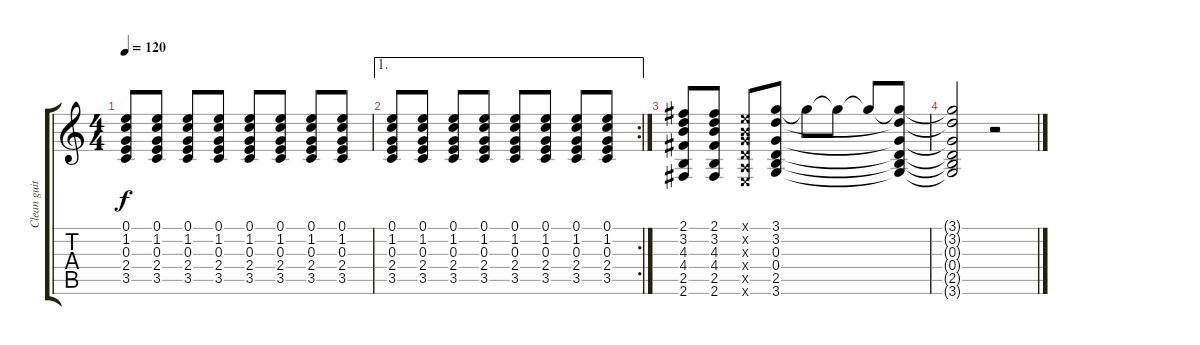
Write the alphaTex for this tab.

\track ("Clean guitar" "Clean guit") {instrument acousticguitarnylon}
\staff {score tabs}
\tuning (E4 B3 G3 D3 A2 E2) {hide}
\ts (4 4)
\tempo 120
\clef g2
\ks c
(0.1 1.2 0.3 2.4 3.5).8{dy f} (0.1 1.2 0.3 2.4 3.5).8 (0.1 1.2 0.3 2.4 3.5).8 (0.1 1.2 0.3 2.4 3.5).8 (0.1 1.2 0.3 2.4 3.5).8 (0.1 1.2 0.3 2.4 3.5).8 (0.1 1.2 0.3 2.4 3.5).8 (0.1 1.2 0.3 2.4 3.5).8 |
\ae 1
\rc 2
(0.1 1.2 0.3 2.4 3.5).8 (0.1 1.2 0.3 2.4 3.5).8 (0.1 1.2 0.3 2.4 3.5).8 (0.1 1.2 0.3 2.4 3.5).8 (0.1 1.2 0.3 2.4 3.5).8 (0.1 1.2 0.3 2.4 3.5).8 (0.1 1.2 0.3 2.4 3.5).8 (0.1 1.2 0.3 2.4 3.5).8 |
(2.1 3.2 4.3 4.4 2.5 2.6).8 (2.1 3.2 4.3 4.4 2.5 2.6).8 (0.1{x} 0.2{x} 0.3{x} 0.4{x} 0.5{x} 0.6{x}).8 (3.1 3.2 0.3 0.4 2.5 3.6).8 3.1{t}.8 3.1{t}.8 3.1{t}.8 (3.1{t} 3.2{t} 0.3{t} 0.4{t} 2.5{t} 3.6{t}).8 |
(3.1{t} 3.2{t} 0.3{t} 0.4{t} 2.5{t} 3.6{t}).2 r.2
